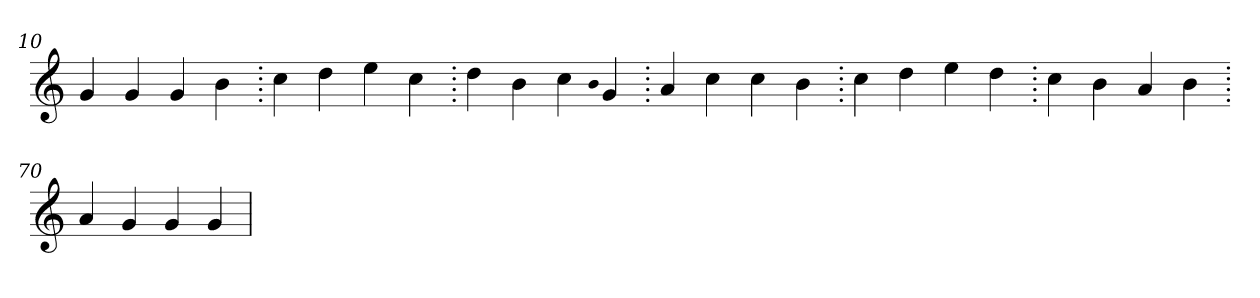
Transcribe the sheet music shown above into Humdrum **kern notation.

**kern
*part1
*staff1
*clefG2
=10.
4g
4g
4g
4b
=20.
4cc
4dd
4ee
4cc
=30.
4dd
4b
4cc
qqb
4g
=40.
4a
4cc
4cc
4b
=50.
4cc
4dd
4ee
4dd
=60.
4cc
4b
4a
4b
=70.
4a
4g
4g
4g
=
*-
